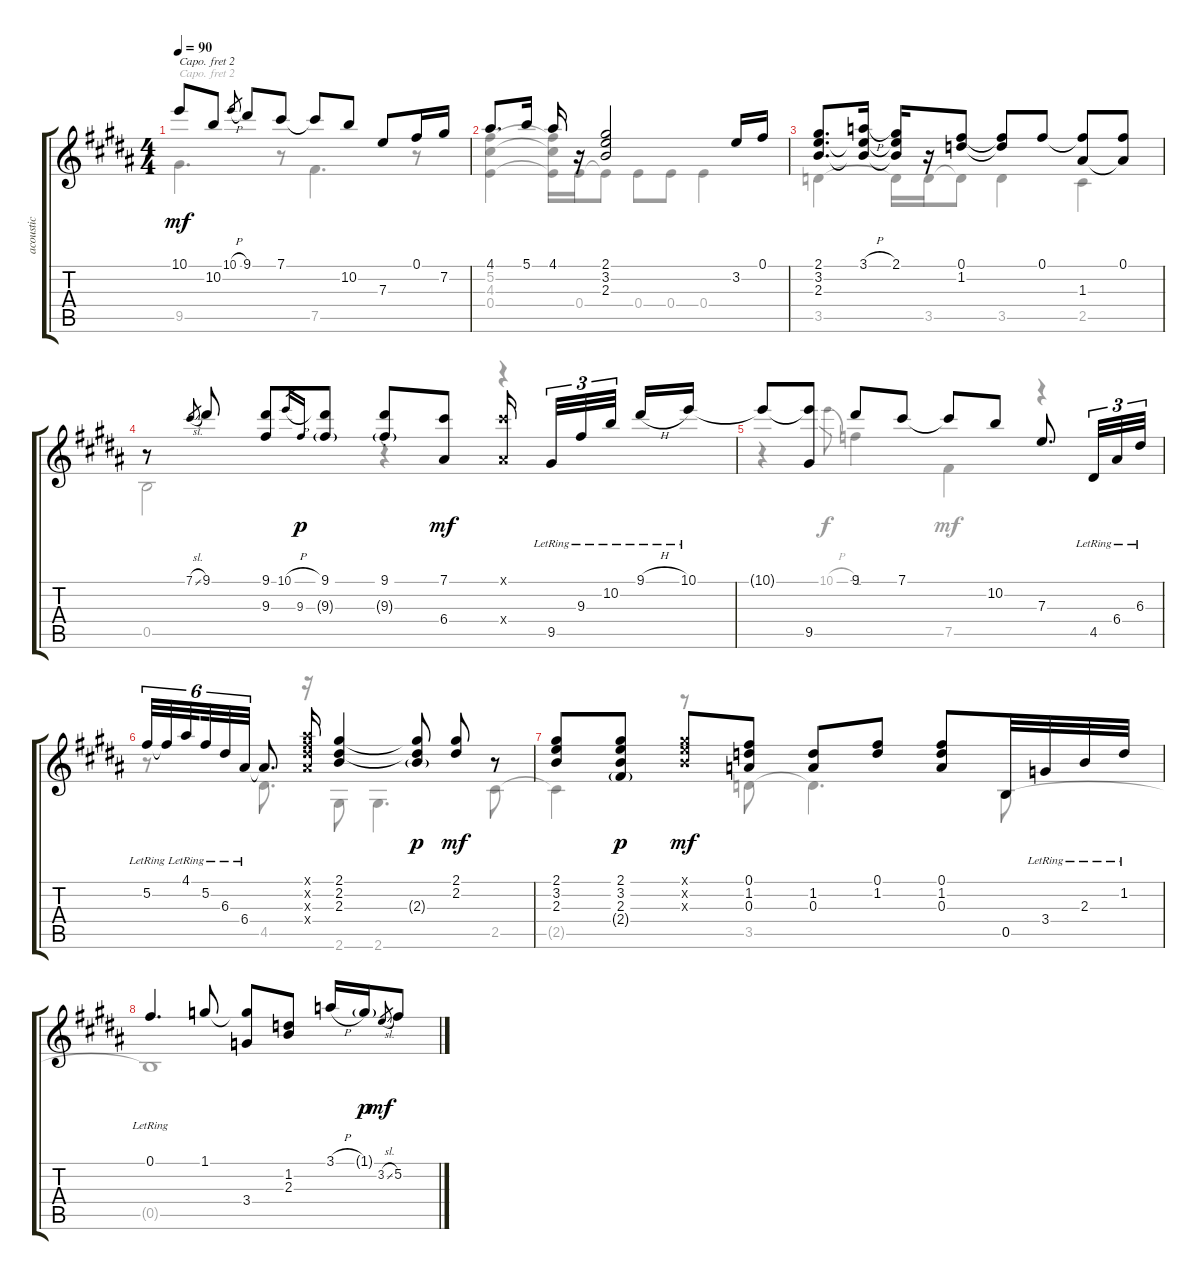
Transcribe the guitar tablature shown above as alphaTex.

\track ("acoustic" "acoustic") {instrument acousticguitarnylon}
\staff {score tabs}
\capo 2
\tuning (E4 B3 G3 D3 A2 E2) {hide}
\voice
\ts (4 4)
\tempo 90
\clef g2
\ks g#minor
10.1{t}.8{dy mf} 10.2.8 10.1{h}.8{gr} 9.1.8 7.1.8 7.1{t}.8 10.2.8 7.3.8 0.1.16 7.2.16 |
\ks b
4.1.8{d} 5.1.16 4.1.16 r.16 (2.1 3.2 2.3).2 3.2.16 0.1.16 |
\ks g#minor
(2.1 3.2 2.3).8{d} (3.1{h} 3.2{t} 2.3{t}).16 (2.1 3.2{t} 2.3{t}).16 r.16 (0.1 1.2).8 (0.1{t} 1.2{t}).8 0.1.8 (0.1{t} 1.3).8 (0.1 1.3{t}).8 |
r.8 7.1{sl}.8{gr} 9.1.8 (9.1 9.3).8 10.1{h}.16{gr} 9.3.16{gr dy p} (9.1 9.3{g}).8 (9.1{st} 9.3{g st}).8 (7.1 6.4).8{dy mf} (7.1{x} 6.4{x}).16{beam splitsecondary} 9.5{lr}.32{tu (3 2)} 9.3{lr}.32{tu (3 2)} 10.2{lr}.32{tu (3 2) beam splitsecondary} 9.1{h lr}.16 10.1{lr}.16 |
\ks b
10.1{t}.8 (10.1{t} 9.5).8 9.1.8 7.1.8 7.1{t}.8 10.2.8 7.3.8{d} 4.5{lr}.32{tu (3 2)} 6.4{lr}.32{tu (3 2)} 6.3{lr}.32{tu (3 2)} |
\ks g#minor
5.2{lr}.32{tu (6 4)} 5.2{t}.32{tu (6 4)} 4.1{lr}.32{tu (6 4) beam splitsecondary} 5.2{lr}.32{tu (6 4)} 6.3{lr}.32{tu (6 4)} 6.4{lr}.32{tu (6 4)} 6.4{t}.8{d} (4.1{x} 5.2{x} 6.3{x} 6.4{x}).16 (2.1 2.2 2.3).4 (2.1{t} 2.2{t} 2.3{g}).8{dy p} (2.1 2.2).8{dy mf} r.8 |
(2.1 3.2 2.3).8 (2.1 3.2 2.3 2.4{g}).8{dy p} (2.1{x} 3.2{x} 2.3{x}).8{dy mf} (0.1 1.2 0.3).8 (1.2 0.3).8 (0.1 1.2).8 (0.1 1.2 0.3).8 0.5.32 3.4{lr}.32 2.3{lr}.32 1.2{lr}.32 |
\ks b
0.1{lr}.4{d} 1.1.8 (1.1{t} 3.4).8 (1.2 2.3).8 3.1{h}.16 1.1{g}.16{dy p} 3.2{sl}.8{gr dy mf} 5.2.8
\voice
\clef g2
\ottava regular
\simile none
\ks g#minor
9.5.4{d dy mf} r.8 7.5.4{d} r.8 |
\ks b
(5.2 4.3 0.4).4 (5.2{t} 4.3{t} 0.4{t}).16 0.4.16 0.4{t}.8 0.4.8 0.4.8 0.4.4 |
\ks g#minor
3.5.4 3.5{t}.16 3.5.16 3.5{t}.8 3.5.4 2.5.4 |
0.5.2 r.4 r.4 |
\ks b
r.4 10.1{h}.8{gr dy f} -1.1.4 7.5.4{dy mf} r.4 |
\ks g#minor
r.8 4.5.8{d} r.16 2.6.8 2.6.4{d} 2.5.8 |
2.5{t}.4 r.8 3.5.8 3.5{t}.4{d} 0.5.8 |
\ks b
0.5{t}.1
